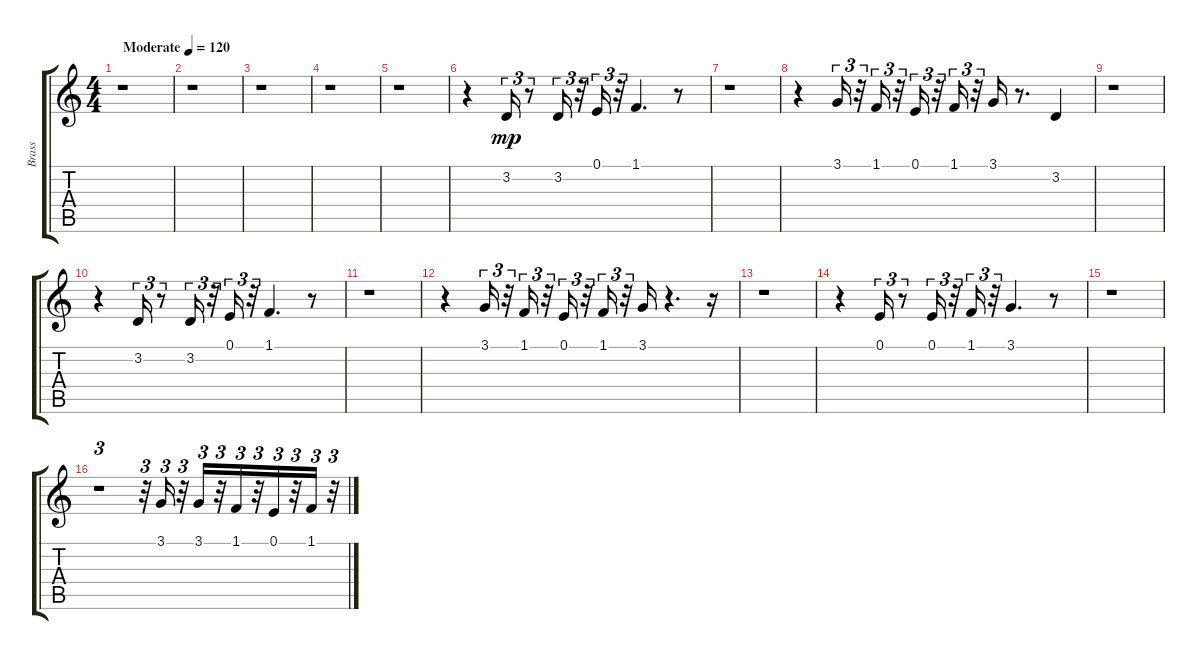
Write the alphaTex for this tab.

\track ("Brass" "Brass") {instrument tuba}
\staff {score tabs}
\tuning (E4 B3 G3 D3 A2 E2) {hide}
\ts (4 4)
\tempo (120 "Moderate")
\clef g2
\ks c
r.1{dy mp instrument tuba} |
r.1 |
r.1 |
r.1 |
r.1 |
r.4 3.2.16{tu (3 2)} r.8{tu (3 2)} 3.2.16{tu (3 2)} r.32{tu (3 2)} 0.1.16{tu (3 2)} r.32{tu (3 2)} 1.1.4{d} r.8 |
r.1 |
r.4 3.1.16{tu (3 2)} r.32{tu (3 2)} 1.1.16{tu (3 2)} r.32{tu (3 2)} 0.1.16{tu (3 2)} r.32{tu (3 2)} 1.1.16{tu (3 2)} r.32{tu (3 2)} 3.1.16 r.8{d} 3.2.4 |
r.1 |
r.4 3.2.16{tu (3 2)} r.8{tu (3 2)} 3.2.16{tu (3 2)} r.32{tu (3 2)} 0.1.16{tu (3 2)} r.32{tu (3 2)} 1.1.4{d} r.8 |
r.1 |
r.4 3.1.16{tu (3 2)} r.32{tu (3 2)} 1.1.16{tu (3 2)} r.32{tu (3 2)} 0.1.16{tu (3 2)} r.32{tu (3 2)} 1.1.16{tu (3 2)} r.32{tu (3 2)} 3.1.16 r.4{d} r.16 |
r.1 |
r.4 0.1.16{tu (3 2)} r.8{tu (3 2)} 0.1.16{tu (3 2)} r.32{tu (3 2)} 1.1.16{tu (3 2)} r.32{tu (3 2)} 3.1.4{d} r.8 |
r.1 |
r.1{tu (3 2)} r.32{tu (3 2)} 3.1.16{tu (3 2)} r.32{tu (3 2)} 3.1.16{tu (3 2)} r.32{tu (3 2)} 1.1.16{tu (3 2)} r.32{tu (3 2)} 0.1.16{tu (3 2)} r.32{tu (3 2)} 1.1.16{tu (3 2)} r.32{tu (3 2)}
